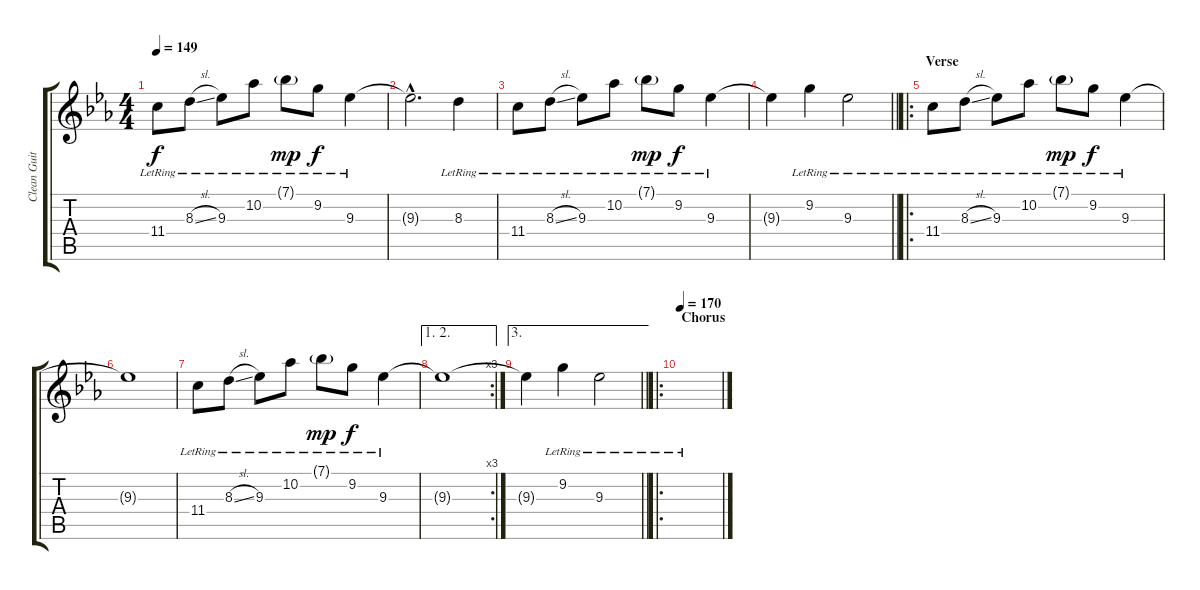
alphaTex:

\track ("Clean Guitar" "Clean Guit") {instrument electricguitarjazz}
\staff {score tabs}
\tuning (Eb4 Bb3 Gb3 Db3 Ab2 Db2) {hide}
\ts (4 4)
\tempo 149
\clef g2
\ks cminor
11.4{lr}.8{dy f} 8.3{sl lr}.8 9.3{lr}.8 10.2{lr}.8 7.1{g lr}.8{dy mp} 9.2{lr}.8{dy f} 9.3{lr}.4 |
9.3{hac t}.2{d} 8.3{lr}.4 |
11.4{lr}.8 8.3{sl lr}.8 9.3{lr}.8 10.2{lr}.8 7.1{g lr}.8{dy mp} 9.2{lr}.8{dy f} 9.3{lr}.4 |
\barLineRight lightlight
9.3{t}.4 9.2{lr}.4 9.3{lr}.2 |
\ro
\section ("" "Verse")
11.4{lr}.8 8.3{sl lr}.8 9.3{lr}.8 10.2{lr}.8 7.1{g lr}.8{dy mp} 9.2{lr}.8{dy f} 9.3{lr}.4 |
9.3{t}.1 |
11.4{lr}.8 8.3{sl lr}.8 9.3{lr}.8 10.2{lr}.8 7.1{g lr}.8{dy mp} 9.2{lr}.8{dy f} 9.3{lr}.4 |
\ae (1 2)
\rc 3
9.3{t}.1 |
\ae 3
\barLineRight lightlight
9.3{t}.4 9.2{lr}.4 9.3{lr}.2 |
\ro
\section ("" "Chorus")
\tempo 170
